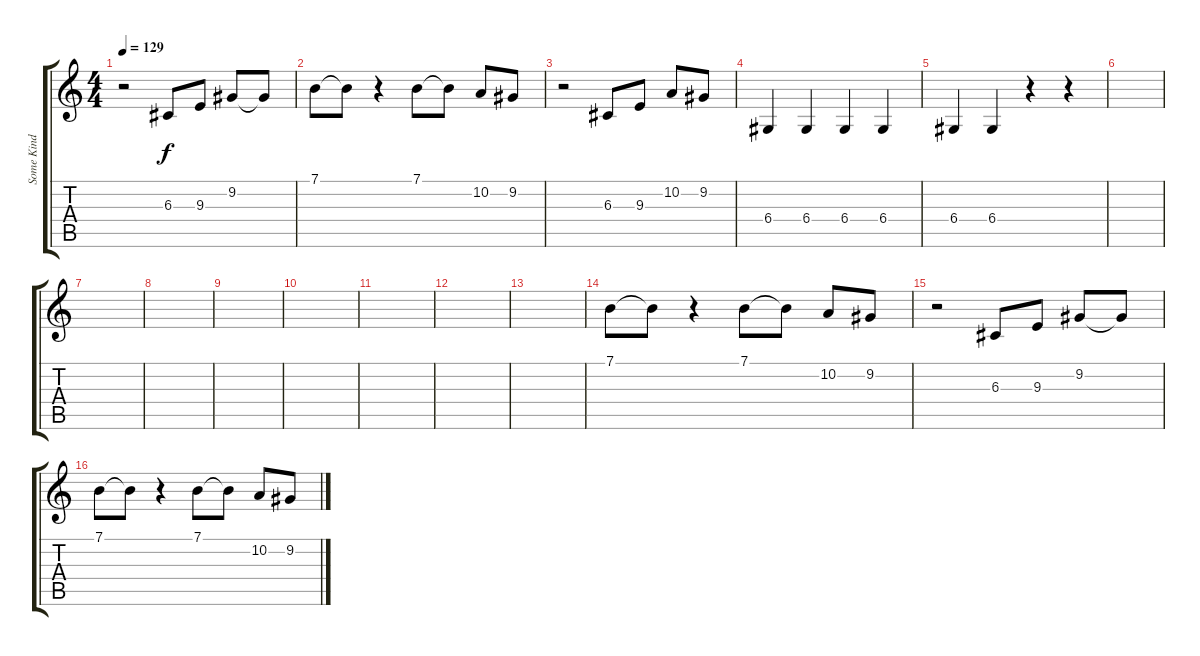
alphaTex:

\track ("Some Kind Of Viola Or Som Else" "Some Kind ") {instrument stringensemble1}
\staff {score tabs}
\tuning (E4 B3 G3 D3 A2 E2) {hide}
\ts (4 4)
\tempo 129
\clef g2
\ks c
r.2{dy f} 6.3.8 9.3.8 9.2.8 9.2{t}.8 |
7.1.8 7.1{t}.8 r.4 7.1.8 7.1{t}.8 10.2.8 9.2.8 |
r.2 6.3.8 9.3.8 10.2.8 9.2.8 |
6.4.4 6.4.4 6.4.4 6.4.4 |
6.4.4 6.4.4 r.4 r.4 |
|
|
|
|
|
|
|
|
7.1.8 7.1{t}.8 r.4 7.1.8 7.1{t}.8 10.2.8 9.2.8 |
r.2 6.3.8 9.3.8 9.2.8 9.2{t}.8 |
7.1.8 7.1{t}.8 r.4 7.1.8 7.1{t}.8 10.2.8 9.2.8
